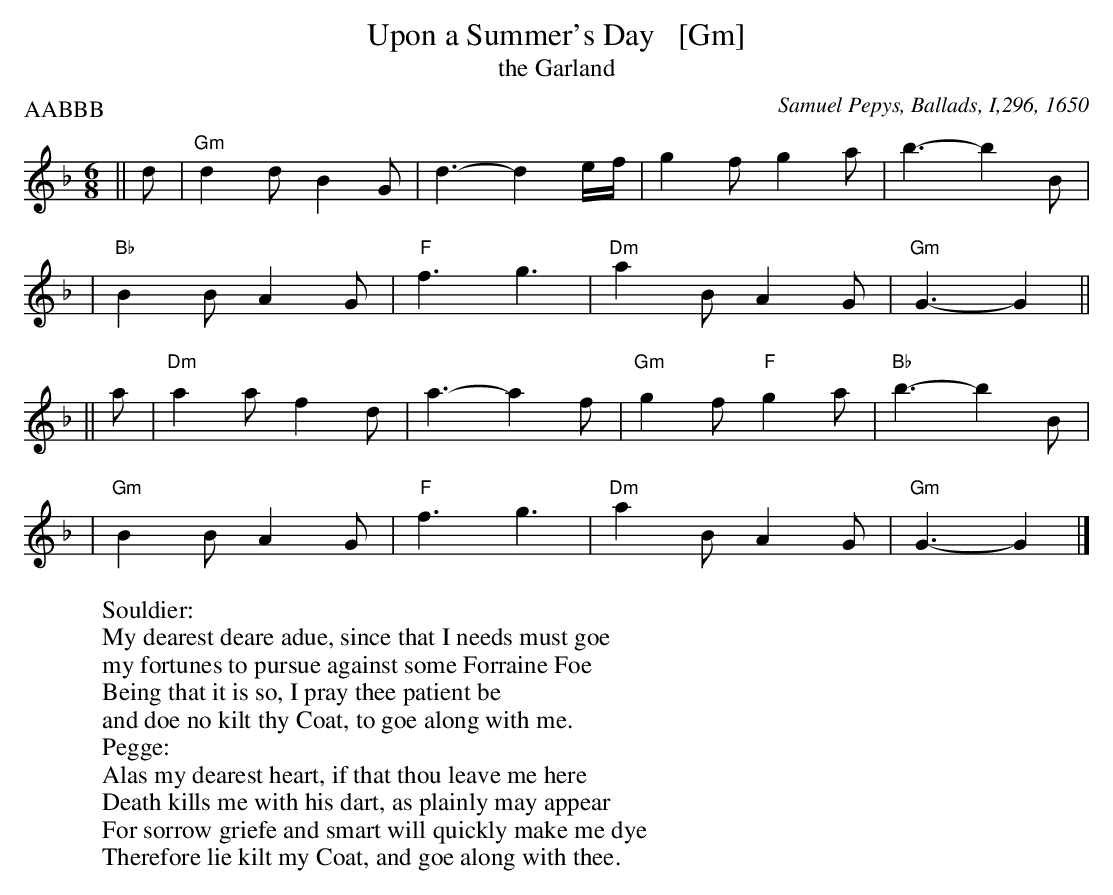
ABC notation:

X:1
T: Upon a Summer's Day   [Gm]
T: the Garland
M: 6/8
L: 1/8
W: Souldier:
W: My dearest deare adue, since that I needs must goe
W: my fortunes to pursue against some Forraine Foe
W: Being that it is so, I pray thee patient be
W: and doe no kilt thy Coat, to goe along with me.
W: Pegge:
W: Alas my dearest heart, if that thou leave me here
W: Death kills me with his dart, as plainly may appear
W: For sorrow griefe and smart will quickly make me dye
W: Therefore lie kilt my Coat, and goe along with thee.
O: Samuel Pepys, Ballads, I,296, 1650
P: AABBB
K: GDor
|| d \
| "Gm"d2d B2G | d3-d2 e/-f/ | g2f g2a | b3-b2 B |
| "Bb"B2B A2G | "F"f3 g3 | "Dm"a2B A2G | "Gm"G3-G2 ||
|| a \
| "Dm"a2a f2d | a3- a2f | "Gm"g2f "F"g2a | "Bb"b3-b2 B |
| "Gm"B2B A2G | "F"f3 g3 | "Dm"a2B A2G | "Gm"G3-G2 |]
